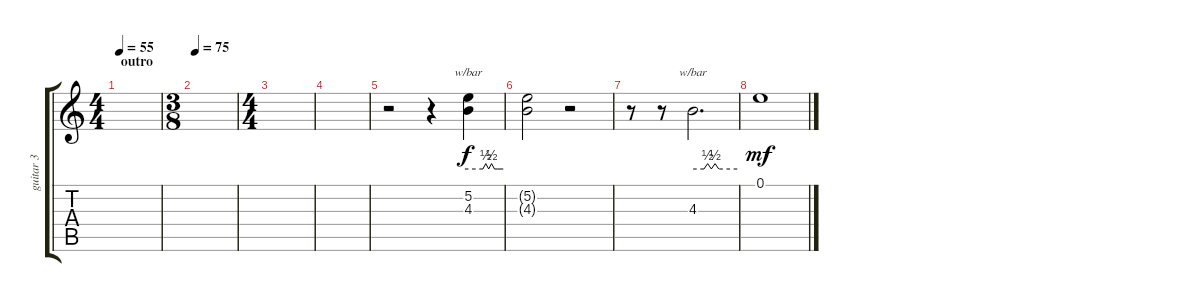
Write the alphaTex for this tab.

\track ("guitar 3" "guitar 3") {instrument acousticguitarsteel}
\staff {score tabs}
\tuning (E4 B3 G3 D3 A2 E2) {hide}
\ts (4 4)
\section ("" "outro")
\tempo 55
\clef g2
\ks c
|
\ts (3 8)
\tempo 75
|
\ts (4 4)
|
|
r.2{volume 9} r.4 (5.2 4.3).4{tbe (custom default 0 0 25 0 30 2 35 0 40 2 45 0 50 0 60 0)} |
(5.2{t} 4.3{t}).2 r.2 |
r.8 r.8 4.3.2{d tbe (custom default 0 0 15 0 20 2 25 0 30 2 35 0 60 0)} |
0.1.1{dy mf}
